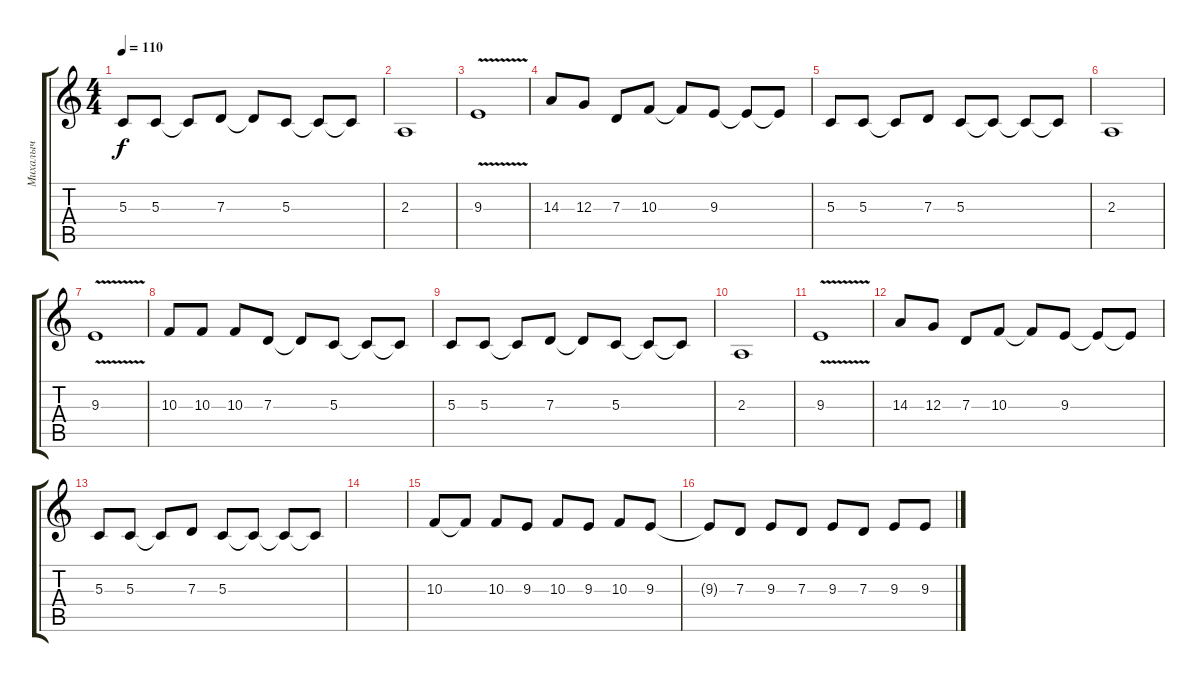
\track ("Михалыч" "Михалыч") {instrument flute}
\staff {score tabs}
\tuning (E4 B3 G3 D3 A2 E2) {hide}
\ts (4 4)
\tempo 110
\clef g2
\ks c
5.3.8{dy f} 5.3.8 5.3{t}.8 7.3.8 7.3{t}.8 5.3.8 5.3{t}.8 5.3{t}.8 |
2.3.1 |
9.3{v}.1 |
14.3.8 12.3.8 7.3.8 10.3.8 10.3{t}.8 9.3.8 9.3{t}.8 9.3{t}.8 |
5.3.8 5.3.8 5.3{t}.8 7.3.8 5.3.8 5.3{t}.8 5.3{t}.8 5.3{t}.8 |
2.3.1 |
9.3{v}.1{volume 14} |
10.3.8 10.3.8 10.3.8 7.3.8 7.3{t}.8 5.3.8 5.3{t}.8 5.3{t}.8 |
5.3.8 5.3.8 5.3{t}.8 7.3.8 7.3{t}.8 5.3.8 5.3{t}.8 5.3{t}.8 |
2.3.1 |
9.3{v}.1 |
14.3.8 12.3.8 7.3.8 10.3.8 10.3{t}.8 9.3.8 9.3{t}.8 9.3{t}.8 |
5.3.8 5.3.8 5.3{t}.8 7.3.8 5.3.8 5.3{t}.8 5.3{t}.8 5.3{t}.8 |
|
10.3.8 10.3{t}.8 10.3.8 9.3.8 10.3.8 9.3.8 10.3.8 9.3.8 |
9.3{t}.8 7.3.8 9.3.8 7.3.8 9.3.8 7.3.8 9.3.8 9.3.8
